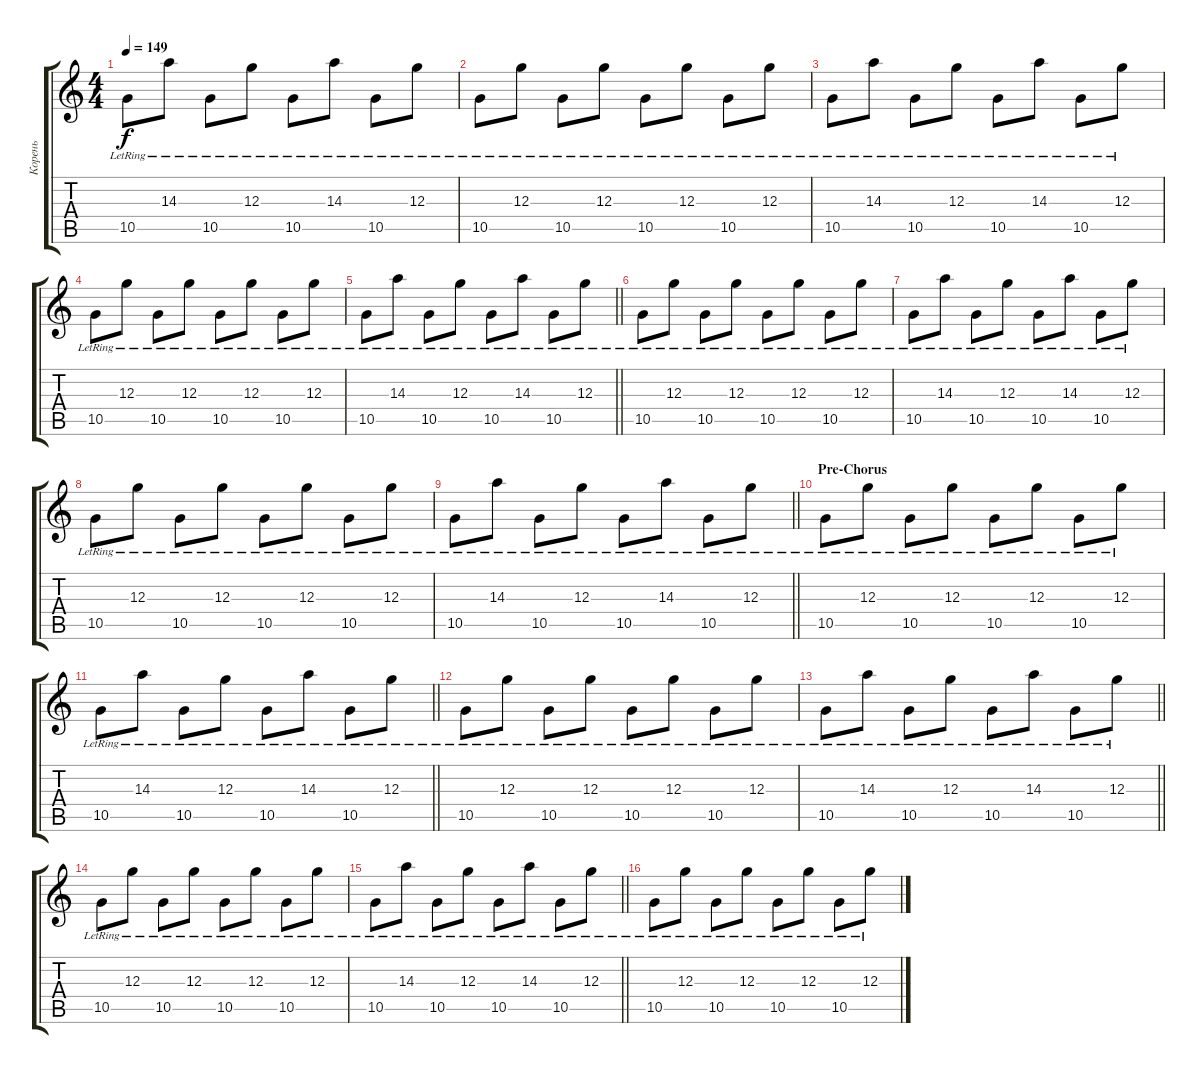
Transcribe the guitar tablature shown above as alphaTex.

\track ("Корень" "Корень") {instrument distortionguitar}
\staff {score tabs}
\tuning (E4 B3 G3 D3 A2 D2) {hide}
\ts (4 4)
\tempo 149
\clef g2
\ks c
10.5{lr}.8{dy f} 14.3{lr}.8 10.5{lr}.8 12.3{lr}.8 10.5{lr}.8 14.3{lr}.8 10.5{lr}.8 12.3{lr}.8 |
10.5{lr}.8 12.3{lr}.8 10.5{lr}.8 12.3{lr}.8 10.5{lr}.8 12.3{lr}.8 10.5{lr}.8 12.3{lr}.8 |
10.5{lr}.8 14.3{lr}.8 10.5{lr}.8 12.3{lr}.8 10.5{lr}.8 14.3{lr}.8 10.5{lr}.8 12.3{lr}.8 |
10.5{lr}.8 12.3{lr}.8 10.5{lr}.8 12.3{lr}.8 10.5{lr}.8 12.3{lr}.8 10.5{lr}.8 12.3{lr}.8 |
\barLineRight lightlight
10.5{lr}.8 14.3{lr}.8 10.5{lr}.8 12.3{lr}.8 10.5{lr}.8 14.3{lr}.8 10.5{lr}.8 12.3{lr}.8 |
10.5{lr}.8 12.3{lr}.8 10.5{lr}.8 12.3{lr}.8 10.5{lr}.8 12.3{lr}.8 10.5{lr}.8 12.3{lr}.8 |
10.5{lr}.8 14.3{lr}.8 10.5{lr}.8 12.3{lr}.8 10.5{lr}.8 14.3{lr}.8 10.5{lr}.8 12.3{lr}.8 |
10.5{lr}.8 12.3{lr}.8 10.5{lr}.8 12.3{lr}.8 10.5{lr}.8 12.3{lr}.8 10.5{lr}.8 12.3{lr}.8 |
\barLineRight lightlight
10.5{lr}.8 14.3{lr}.8 10.5{lr}.8 12.3{lr}.8 10.5{lr}.8 14.3{lr}.8 10.5{lr}.8 12.3{lr}.8 |
\section ("" "Pre-Chorus")
10.5{lr}.8 12.3{lr}.8 10.5{lr}.8 12.3{lr}.8 10.5{lr}.8 12.3{lr}.8 10.5{lr}.8 12.3{lr}.8 |
\barLineRight lightlight
10.5{lr}.8 14.3{lr}.8 10.5{lr}.8 12.3{lr}.8 10.5{lr}.8 14.3{lr}.8 10.5{lr}.8 12.3{lr}.8 |
10.5{lr}.8 12.3{lr}.8 10.5{lr}.8 12.3{lr}.8 10.5{lr}.8 12.3{lr}.8 10.5{lr}.8 12.3{lr}.8 |
\barLineRight lightlight
10.5{lr}.8 14.3{lr}.8 10.5{lr}.8 12.3{lr}.8 10.5{lr}.8 14.3{lr}.8 10.5{lr}.8 12.3{lr}.8 |
10.5{lr}.8 12.3{lr}.8 10.5{lr}.8 12.3{lr}.8 10.5{lr}.8 12.3{lr}.8 10.5{lr}.8 12.3{lr}.8 |
\barLineRight lightlight
10.5{lr}.8 14.3{lr}.8 10.5{lr}.8 12.3{lr}.8 10.5{lr}.8 14.3{lr}.8 10.5{lr}.8 12.3{lr}.8 |
10.5{lr}.8 12.3{lr}.8 10.5{lr}.8 12.3{lr}.8 10.5{lr}.8 12.3{lr}.8 10.5{lr}.8 12.3{lr}.8
